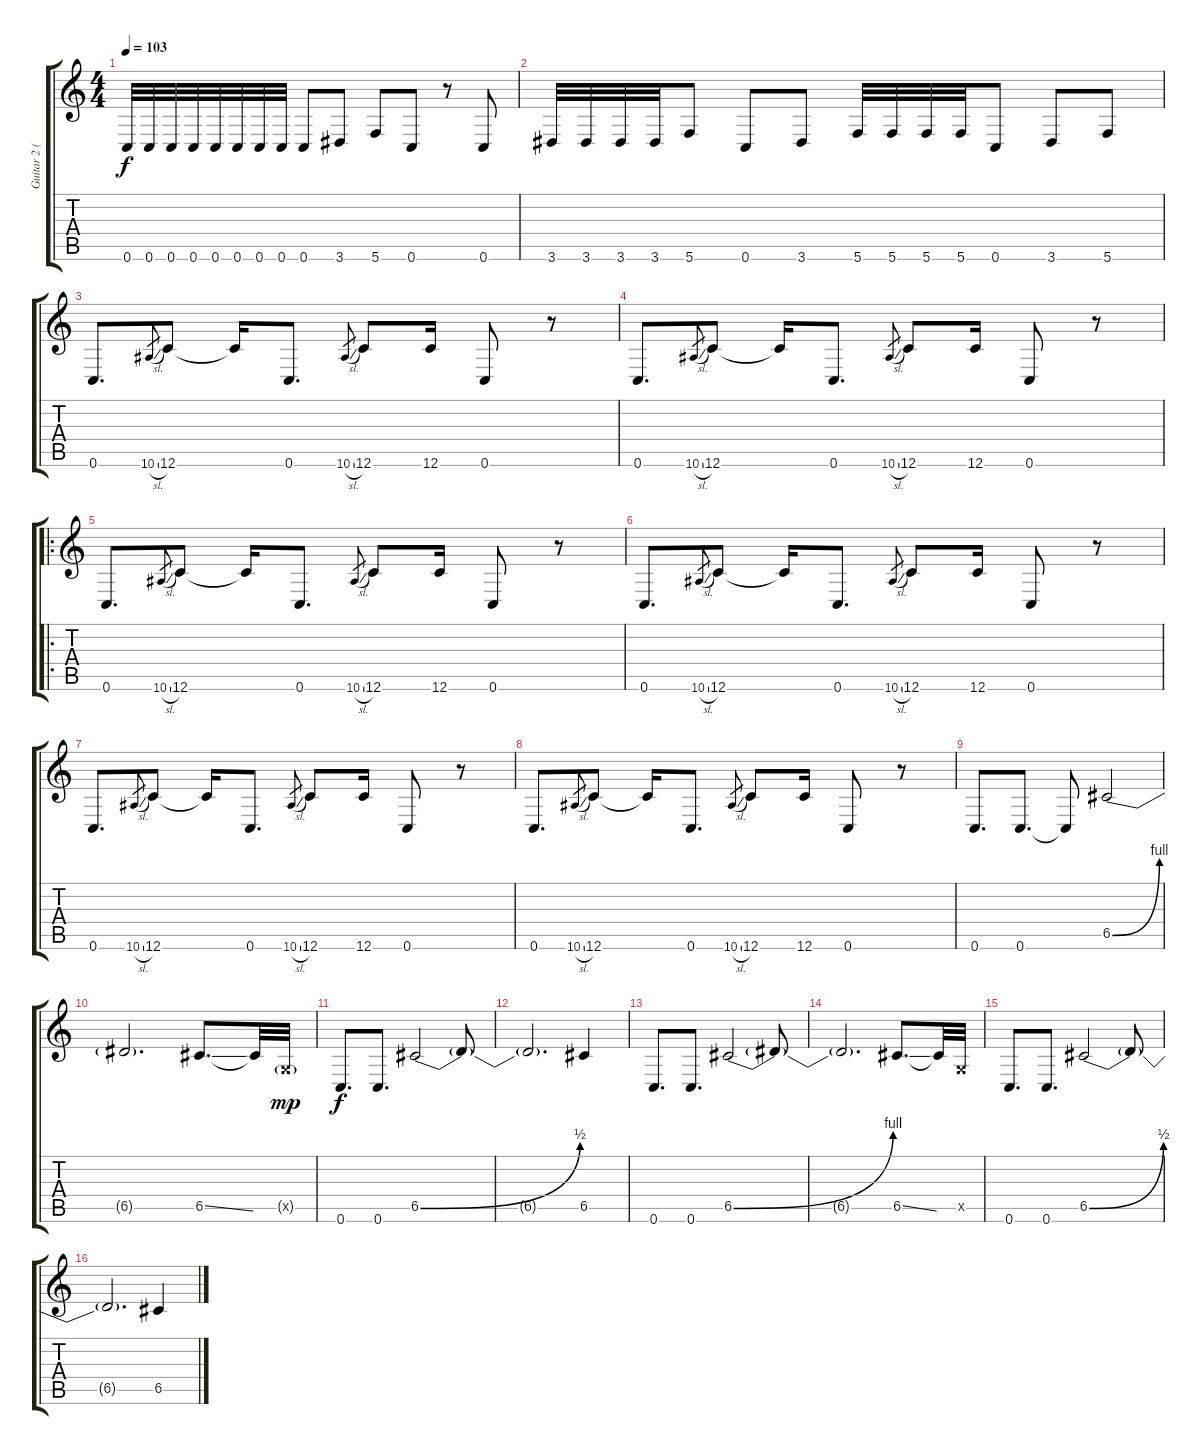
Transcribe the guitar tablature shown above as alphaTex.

\track ("Guitar 2 (James)" "Guitar 2 (") {instrument overdrivenguitar}
\staff {score tabs}
\tuning (D4 A3 F3 C3 G2 C2) {hide}
\ts (4 4)
\tempo 103
\clef g2
\ks c
0.6.32{dy f} 0.6.32 0.6.32 0.6.32 0.6.32 0.6.32 0.6.32 0.6.32 0.6.8 3.6.8 5.6.8 0.6.8 r.8 0.6.8 |
3.6.32 3.6.32 3.6.32 3.6.32 5.6.8 0.6.8 3.6.8 5.6.32 5.6.32 5.6.32 5.6.32 0.6.8 3.6.8 5.6.8 |
0.6.8{d} 10.6{sl}.8{gr} 12.6.8 12.6{t}.16 0.6.8{d} 10.6{sl}.8{gr} 12.6.8 12.6.16 0.6.8 r.8 |
0.6.8{d} 10.6{sl}.8{gr} 12.6.8 12.6{t}.16 0.6.8{d} 10.6{sl}.8{gr} 12.6.8 12.6.16 0.6.8 r.8 |
\ro
0.6.8{d} 10.6{sl}.8{gr} 12.6.8 12.6{t}.16 0.6.8{d} 10.6{sl}.8{gr} 12.6.8 12.6.16 0.6.8 r.8 |
0.6.8{d} 10.6{sl}.8{gr} 12.6.8 12.6{t}.16 0.6.8{d} 10.6{sl}.8{gr} 12.6.8 12.6.16 0.6.8 r.8 |
0.6.8{d} 10.6{sl}.8{gr} 12.6.8 12.6{t}.16 0.6.8{d} 10.6{sl}.8{gr} 12.6.8 12.6.16 0.6.8 r.8 |
0.6.8{d} 10.6{sl}.8{gr} 12.6.8 12.6{t}.16 0.6.8{d} 10.6{sl}.8{gr} 12.6.8 12.6.16 0.6.8 r.8 |
0.6.8{d volume 12} 0.6.8{d} 0.6{t}.8 6.5{be (bend 0 0 60 4)}.2 |
6.5{t}.2{d} 6.5{ss}.8{d} 6.5{t}.32 0.5{g x}.32{dy mp} |
0.6.8{d dy f} 0.6.8{d} 6.5{be (bend 0 0 60 2)}.2 6.5{t}.8 |
6.5{t}.2{d} 6.5.4 |
0.6.8{d} 0.6.8{d} 6.5{be (bend 0 0 60 4)}.2 6.5{t}.8 |
6.5{t}.2{d} 6.5{ss}.8{d} 6.5{t}.32 0.5{x}.32 |
0.6.8{d} 0.6.8{d} 6.5{be (bend 0 0 60 2)}.2 6.5{t}.8 |
6.5{t}.2{d} 6.5.4
